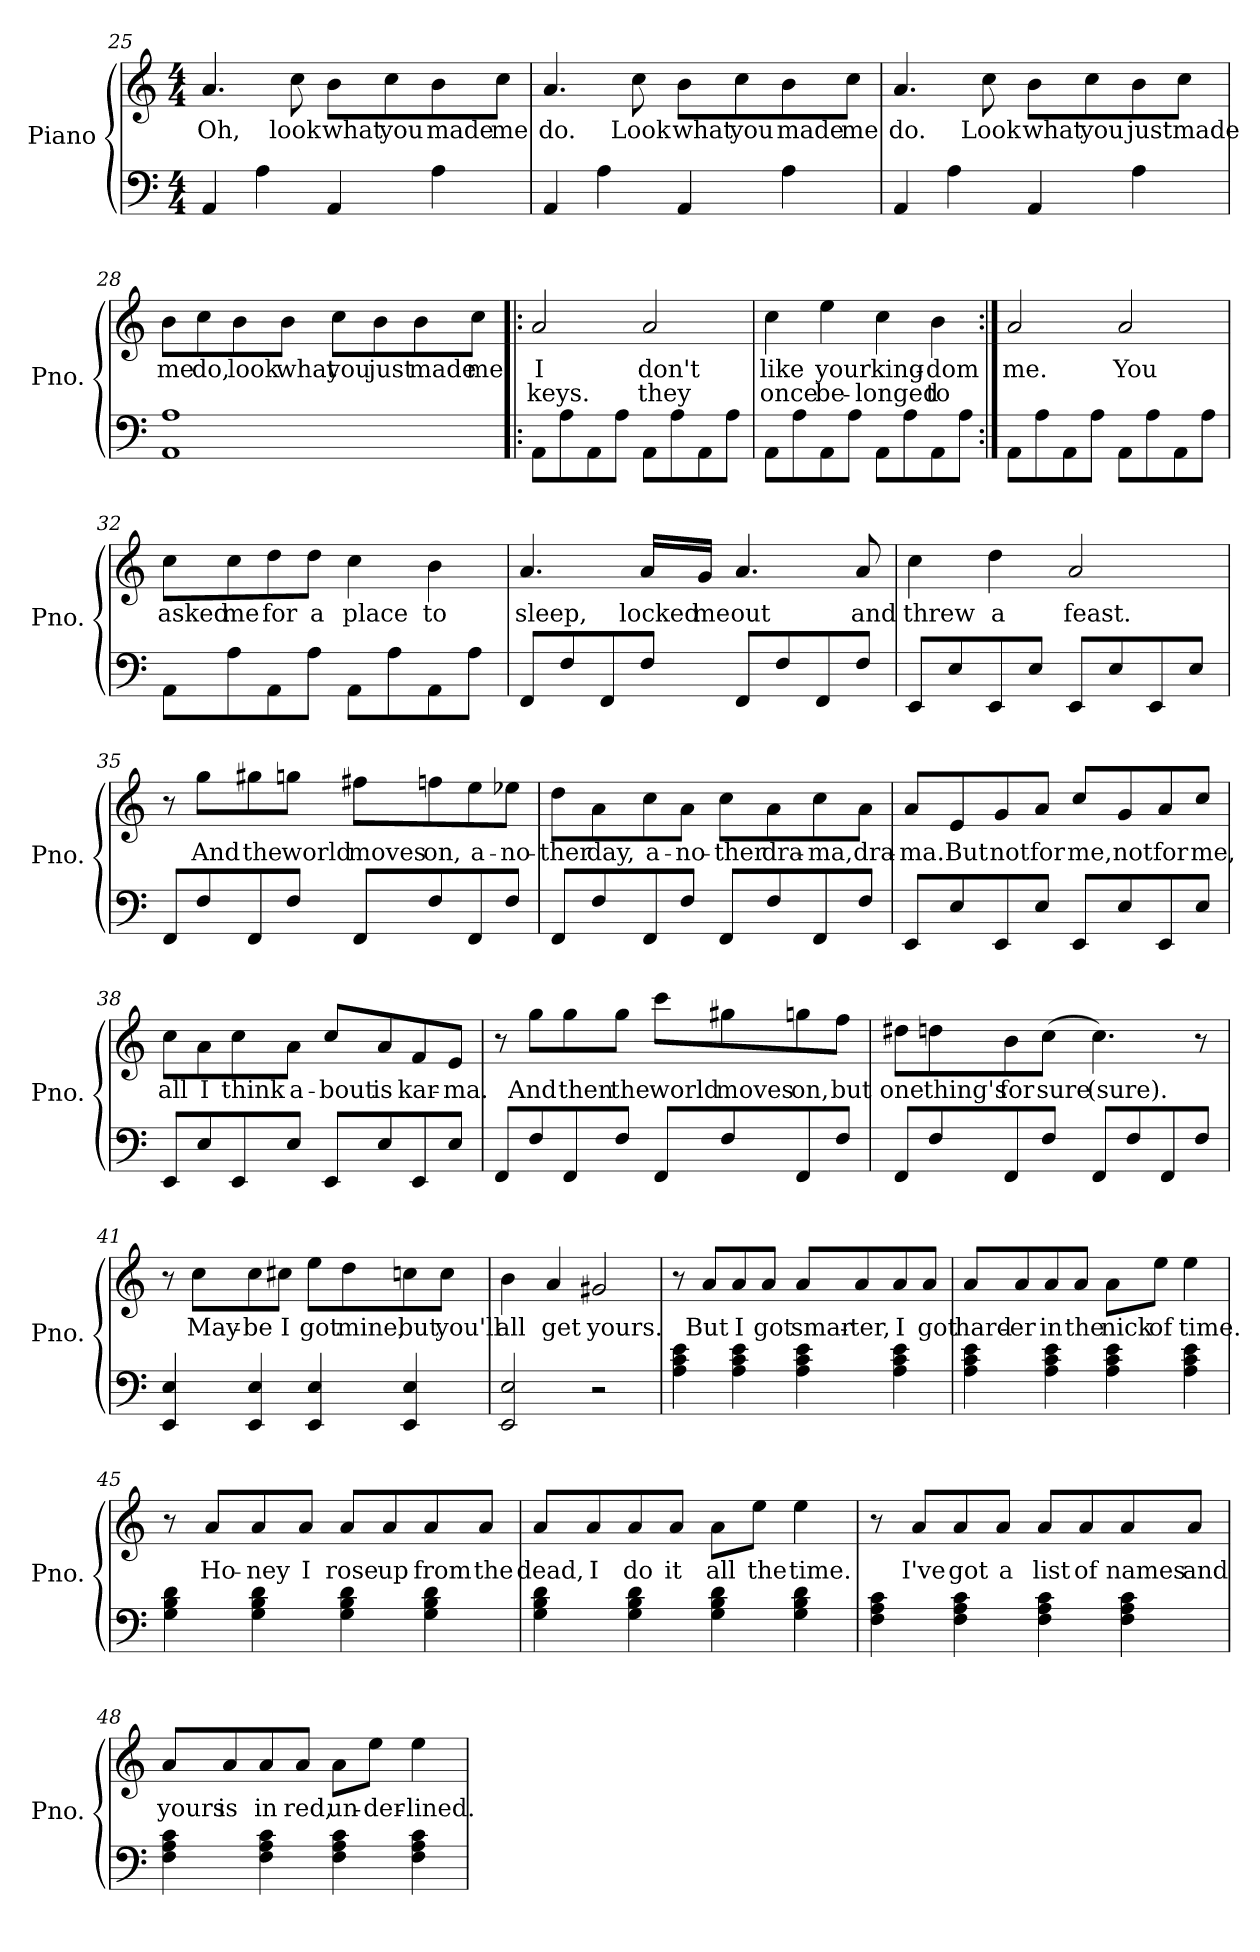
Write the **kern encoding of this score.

**kern	**kern	**text	**text
*part1	*part1	*part1	*part1
*staff2	*staff1	*staff1	*staff1
*I"Piano	*	*	*
*I'Pno.	*	*	*
*clefF4	*clefG2	*	*
*k[]	*k[]	*	*
*M4/4	*M4/4	*	*
=25	=25	=25	=25
!	!	!LO:LY:b	!
4AA/	4.a/	Oh,	.
4A\	.	.	.
!	!	!LO:LY:b	!
.	8cc\	look	.
!	!	!LO:LY:b	!
4AA/	8b\L	what	.
!	!	!LO:LY:b	!
.	8cc\	you	.
!	!	!LO:LY:b	!
4A\	8b\	made	.
!	!	!LO:LY:b	!
.	8cc\J	me	.
=26	=26	=26	=26
!	!	!LO:LY:b	!
4AA/	4.a/	do.	.
4A\	.	.	.
!	!	!LO:LY:b	!
.	8cc\	Look	.
!	!	!LO:LY:b	!
4AA/	8b\L	what	.
!	!	!LO:LY:b	!
.	8cc\	you	.
!	!	!LO:LY:b	!
4A\	8b\	made	.
!	!	!LO:LY:b	!
.	8cc\J	me	.
!!LO:LB:g=z
=27	=27	=27	=27
!	!	!LO:LY:b	!
4AA/	4.a/	do.	.
4A\	.	.	.
!	!	!LO:LY:b	!
.	8cc\	Look	.
!	!	!LO:LY:b	!
4AA/	8b\L	what	.
!	!	!LO:LY:b	!
.	8cc\	you	.
!	!	!LO:LY:b	!
4A\	8b\	just	.
!	!	!LO:LY:b	!
.	8cc\J	made	.
=28	=28	=28	=28
!	!	!LO:LY:b	!
1AA 1A	8b\L	me	.
!	!	!LO:LY:b	!
.	8cc\	do,	.
!	!	!LO:LY:b	!
.	8b\	look	.
!	!	!LO:LY:b	!
.	8b\J	what	.
!	!	!LO:LY:b	!
.	8cc\L	you	.
!	!	!LO:LY:b	!
.	8b\	just	.
!	!	!LO:LY:b	!
.	8b\	made	.
!	!	!LO:LY:b	!
.	8cc\J	me	.
=29!|:	=29!|:	=29!|:	=29!|:
!	!	!LO:LY:b	!LO:LY:b
8AA\L	2a/	I	keys.
8A\	.	.	.
8AA\	.	.	.
8A\J	.	.	.
!	!	!LO:LY:b	!LO:LY:b
8AA\L	2a/	don't	they
8A\	.	.	.
8AA\	.	.	.
8A\J	.	.	.
!!LO:LB:g=z
=30	=30	=30	=30
!	!	!LO:LY:b	!LO:LY:b
8AA\L	4cc\	like	once
8A\	.	.	.
!	!	!LO:LY:b	!LO:LY:b
8AA\	4ee\	your	be-
8A\J	.	.	.
!	!	!LO:LY:b	!LO:LY:b
8AA\L	4cc\	king-	-longed
8A\	.	.	.
!	!	!LO:LY:b	!LO:LY:b
8AA\	4b\	-dom	to
8A\J	.	.	.
=31:|!	=31:|!	=31:|!	=31:|!
!	!	!LO:LY:b	!
8AA\L	2a/	me.	.
8A\	.	.	.
8AA\	.	.	.
8A\J	.	.	.
!	!	!LO:LY:b	!
8AA\L	2a/	You	.
8A\	.	.	.
8AA\	.	.	.
8A\J	.	.	.
=32	=32	=32	=32
!	!	!LO:LY:b	!
8AA\L	8cc\L	asked	.
!	!	!LO:LY:b	!
8A\	8cc\	me	.
!	!	!LO:LY:b	!
8AA\	8dd\	for	.
!	!	!LO:LY:b	!
8A\J	8dd\J	a	.
!	!	!LO:LY:b	!
8AA\L	4cc\	place	.
8A\	.	.	.
!	!	!LO:LY:b	!
8AA\	4b\	to	.
8A\J	.	.	.
!!LO:LB:g=z
=33	=33	=33	=33
!	!	!LO:LY:b	!
8FF/L	4.a/	sleep,	.
8F/	.	.	.
8FF/	.	.	.
!	!	!LO:LY:b	!
8F/J	16a/LL	locked	.
!	!	!LO:LY:b	!
.	16g/JJ	me	.
!	!	!LO:LY:b	!
8FF/L	4.a/	out	.
8F/	.	.	.
8FF/	.	.	.
!	!	!LO:LY:b	!
8F/J	8a/	and	.
=34	=34	=34	=34
!	!	!LO:LY:b	!
8EE/L	4cc\	threw	.
8E/	.	.	.
!	!	!LO:LY:b	!
8EE/	4dd\	a	.
8E/J	.	.	.
!	!	!LO:LY:b	!
8EE/L	2a/	feast.	.
8E/	.	.	.
8EE/	.	.	.
8E/J	.	.	.
=35	=35	=35	=35
8FF/L	8r	.	.
!	!	!LO:LY:b	!
8F/	8gg\L	And	.
!	!	!LO:LY:b	!
8FF/	8gg#X\	the	.
!	!	!LO:LY:b	!
8F/J	8ggn\J	world	.
!	!	!LO:LY:b	!
8FF/L	8ff#X\L	moves	.
!	!	!LO:LY:b	!
8F/	8ffn\	on,	.
!	!	!LO:LY:b	!
8FF/	8ee\	a-	.
!	!	!LO:LY:b	!
8F/J	8ee-X\J	-no-	.
!!LO:PB:g=z
=36	=36	=36	=36
!	!	!LO:LY:b	!
8FF/L	8dd\L	-ther	.
!	!	!LO:LY:b	!
8F/	8a\	day,	.
!	!	!LO:LY:b	!
8FF/	8cc\	a-	.
!	!	!LO:LY:b	!
8F/J	8a\J	-no-	.
!	!	!LO:LY:b	!
8FF/L	8cc\L	-ther	.
!	!	!LO:LY:b	!
8F/	8a\	dra-	.
!	!	!LO:LY:b	!
8FF/	8cc\	-ma,	.
!	!	!LO:LY:b	!
8F/J	8a\J	dra-	.
=37	=37	=37	=37
!	!	!LO:LY:b	!
8EE/L	8a/L	-ma.	.
!	!	!LO:LY:b	!
8E/	8e/	But	.
!	!	!LO:LY:b	!
8EE/	8g/	not	.
!	!	!LO:LY:b	!
8E/J	8a/J	for	.
!	!	!LO:LY:b	!
8EE/L	8cc/L	me,	.
!	!	!LO:LY:b	!
8E/	8g/	not	.
!	!	!LO:LY:b	!
8EE/	8a/	for	.
!	!	!LO:LY:b	!
8E/J	8cc/J	me,	.
=38	=38	=38	=38
!	!	!LO:LY:b	!
8EE/L	8cc\L	all	.
!	!	!LO:LY:b	!
8E/	8a\	I	.
!	!	!LO:LY:b	!
8EE/	8cc\	think	.
!	!	!LO:LY:b	!
8E/J	8a\J	a-	.
!	!	!LO:LY:b	!
8EE/L	8cc/L	-bout	.
!	!	!LO:LY:b	!
8E/	8a/	is	.
!	!	!LO:LY:b	!
8EE/	8f/	kar-	.
!	!	!LO:LY:b	!
8E/J	8e/J	-ma.	.
!!LO:LB:g=z
=39	=39	=39	=39
8FF/L	8r	.	.
!	!	!LO:LY:b	!
8F/	8gg\L	And	.
!	!	!LO:LY:b	!
8FF/	8gg\	then	.
!	!	!LO:LY:b	!
8F/J	8gg\J	the	.
!	!	!LO:LY:b	!
8FF/L	8ccc\L	world	.
!	!	!LO:LY:b	!
8F/	8gg#X\	moves	.
!	!	!LO:LY:b	!
8FF/	8ggn\	on,	.
!	!	!LO:LY:b	!
8F/J	8ff\J	but	.
=40	=40	=40	=40
!	!	!LO:LY:b	!
8FF/L	8dd#X\L	one	.
!	!	!LO:LY:b	!
8F/	8ddn\	thing's	.
!	!	!LO:LY:b	!
8FF/	8b\	for	.
!	!	!LO:LY:b	!
8F/J	(8cc\J	sure	.
!	!	!LO:LY:b	!
8FF/L	4.cc\)	(sure).	.
8F/	.	.	.
8FF/	.	.	.
8F/J	8r	.	.
!!LO:LB:g=z
=41	=41	=41	=41
4EE/ 4E/	8r	.	.
!	!	!LO:LY:b	!
.	8cc\L	May-	.
!	!	!LO:LY:b	!
4EE/ 4E/	8cc\	-be	.
!	!	!LO:LY:b	!
.	8cc#X\J	I	.
!	!	!LO:LY:b	!
4EE/ 4E/	8ee\L	got	.
!	!	!LO:LY:b	!
.	8dd\	mine,	.
!	!	!LO:LY:b	!
4EE/ 4E/	8ccn\	but	.
!	!	!LO:LY:b	!
.	8cc\J	you'll	.
=42	=42	=42	=42
!	!	!LO:LY:b	!
2EE/ 2E/	4b\	all	.
!	!	!LO:LY:b	!
.	4a/	get	.
!	!	!LO:LY:b	!
2r	2g#X/	yours.	.
=43	=43	=43	=43
4A\ 4c\ 4e\	8r	.	.
!	!	!LO:LY:b	!
.	8a/L	But	.
!	!	!LO:LY:b	!
4A\ 4c\ 4e\	8a/	I	.
!	!	!LO:LY:b	!
.	8a/J	got	.
!	!	!LO:LY:b	!
4A\ 4c\ 4e\	8a/L	smar-	.
!	!	!LO:LY:b	!
.	8a/	-ter,	.
!	!	!LO:LY:b	!
4A\ 4c\ 4e\	8a/	I	.
!	!	!LO:LY:b	!
.	8a/J	got	.
!!LO:LB:g=z
=44	=44	=44	=44
!	!	!LO:LY:b	!
4A\ 4c\ 4e\	8a/L	hard-	.
!	!	!LO:LY:b	!
.	8a/	-er	.
!	!	!LO:LY:b	!
4A\ 4c\ 4e\	8a/	in	.
!	!	!LO:LY:b	!
.	8a/J	the	.
!	!	!LO:LY:b	!
4A\ 4c\ 4e\	8a\L	nick	.
!	!	!LO:LY:b	!
.	8ee\J	of	.
!	!	!LO:LY:b	!
4A\ 4c\ 4e\	4ee\	time.	.
=45	=45	=45	=45
4G\ 4B\ 4d\	8r	.	.
!	!	!LO:LY:b	!
.	8a/L	Ho-	.
!	!	!LO:LY:b	!
4G\ 4B\ 4d\	8a/	-ney	.
!	!	!LO:LY:b	!
.	8a/J	I	.
!	!	!LO:LY:b	!
4G\ 4B\ 4d\	8a/L	rose	.
!	!	!LO:LY:b	!
.	8a/	up	.
!	!	!LO:LY:b	!
4G\ 4B\ 4d\	8a/	from	.
!	!	!LO:LY:b	!
.	8a/J	the	.
=46	=46	=46	=46
!	!	!LO:LY:b	!
4G\ 4B\ 4d\	8a/L	dead,	.
!	!	!LO:LY:b	!
.	8a/	I	.
!	!	!LO:LY:b	!
4G\ 4B\ 4d\	8a/	do	.
!	!	!LO:LY:b	!
.	8a/J	it	.
!	!	!LO:LY:b	!
4G\ 4B\ 4d\	8a\L	all	.
!	!	!LO:LY:b	!
.	8ee\J	the	.
!	!	!LO:LY:b	!
4G\ 4B\ 4d\	4ee\	time.	.
!!LO:LB:g=z
=47	=47	=47	=47
4F\ 4A\ 4c\	8r	.	.
!	!	!LO:LY:b	!
.	8a/L	I've	.
!	!	!LO:LY:b	!
4F\ 4A\ 4c\	8a/	got	.
!	!	!LO:LY:b	!
.	8a/J	a	.
!	!	!LO:LY:b	!
4F\ 4A\ 4c\	8a/L	list	.
!	!	!LO:LY:b	!
.	8a/	of	.
!	!	!LO:LY:b	!
4F\ 4A\ 4c\	8a/	names	.
!	!	!LO:LY:b	!
.	8a/J	and	.
=48	=48	=48	=48
!	!	!LO:LY:b	!
4F\ 4A\ 4c\	8a/L	yours	.
!	!	!LO:LY:b	!
.	8a/	is	.
!	!	!LO:LY:b	!
4F\ 4A\ 4c\	8a/	in	.
!	!	!LO:LY:b	!
.	8a/J	red,	.
!	!	!LO:LY:b	!
4F\ 4A\ 4c\	8a\L	un-	.
!	!	!LO:LY:b	!
.	8ee\J	-der-	.
!	!	!LO:LY:b	!
4F\ 4A\ 4c\	4ee\	-lined.	.
=	=	=	=
*-	*-	*-	*-
